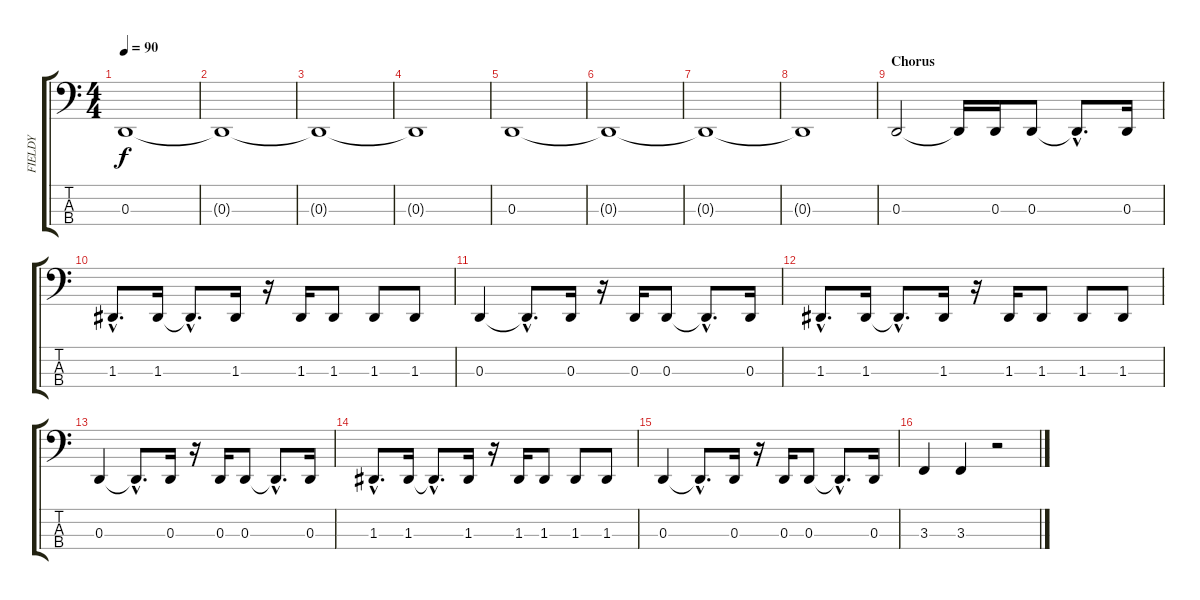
\track ("FIELDY" "FIELDY") {instrument electricbassfinger}
\staff {score tabs}
\tuning (C2 G1 D1 A0) {hide}
\ts (4 4)
\tempo 90
\clef f4
\ks c
0.3.1{dy f} |
0.3{t}.1 |
0.3{t}.1 |
0.3{t}.1 |
0.3.1 |
0.3{t}.1 |
0.3{t}.1 |
0.3{t}.1 |
\section ("" "Chorus")
0.3.2 0.3{t}.16 0.3.16 0.3.8 0.3{hac t}.8{d} 0.3.16 |
1.3{hac}.8{d} 1.3.16 1.3{hac t}.8{d} 1.3.16 r.16 1.3.16 1.3.8 1.3.8 1.3.8 |
0.3.4 0.3{hac t}.8{d} 0.3.16 r.16 0.3.16 0.3.8 0.3{hac t}.8{d} 0.3.16 |
1.3{hac}.8{d} 1.3.16 1.3{hac t}.8{d} 1.3.16 r.16 1.3.16 1.3.8 1.3.8 1.3.8 |
0.3.4 0.3{hac t}.8{d} 0.3.16 r.16 0.3.16 0.3.8 0.3{hac t}.8{d} 0.3.16 |
1.3{hac}.8{d} 1.3.16 1.3{hac t}.8{d} 1.3.16 r.16 1.3.16 1.3.8 1.3.8 1.3.8 |
0.3.4 0.3{hac t}.8{d} 0.3.16 r.16 0.3.16 0.3.8 0.3{hac t}.8{d} 0.3.16 |
3.3.4 3.3.4 r.2
